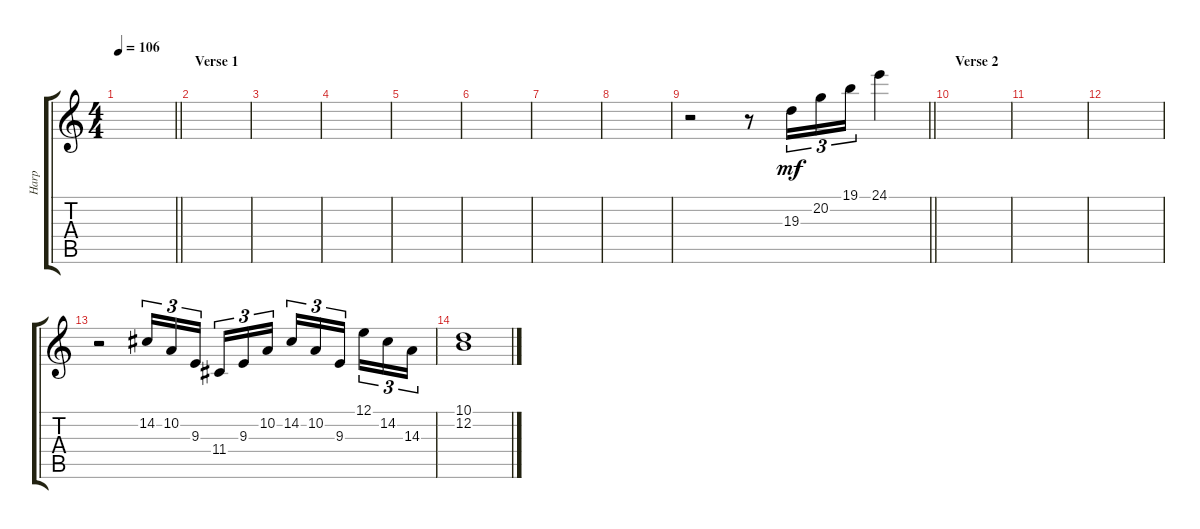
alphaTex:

\track ("Harp" "Harp") {instrument orchestralharp}
\staff {score tabs}
\tuning (E4 B3 G3 D3 A2 E2) {hide}
\ts (4 4)
\tempo 106
\clef g2
\barLineRight lightlight
\ks c
|
\section ("" "Verse 1")
|
|
|
|
|
|
|
\barLineRight lightlight
r.2 r.8 19.3.16{tu (3 2) dy mf} 20.2.16{tu (3 2)} 19.1.16{tu (3 2)} 24.1.4 |
\section ("" "Verse 2")
|
|
|
r.2 14.2.16{tu (3 2)} 10.2.16{tu (3 2)} 9.3.16{tu (3 2)} 11.4.16{tu (3 2)} 9.3.16{tu (3 2)} 10.2.16{tu (3 2)} 14.2.16{tu (3 2)} 10.2.16{tu (3 2)} 9.3.16{tu (3 2)} 12.1.16{tu (3 2)} 14.2.16{tu (3 2)} 14.3.16{tu (3 2)} |
(10.1 12.2).1
